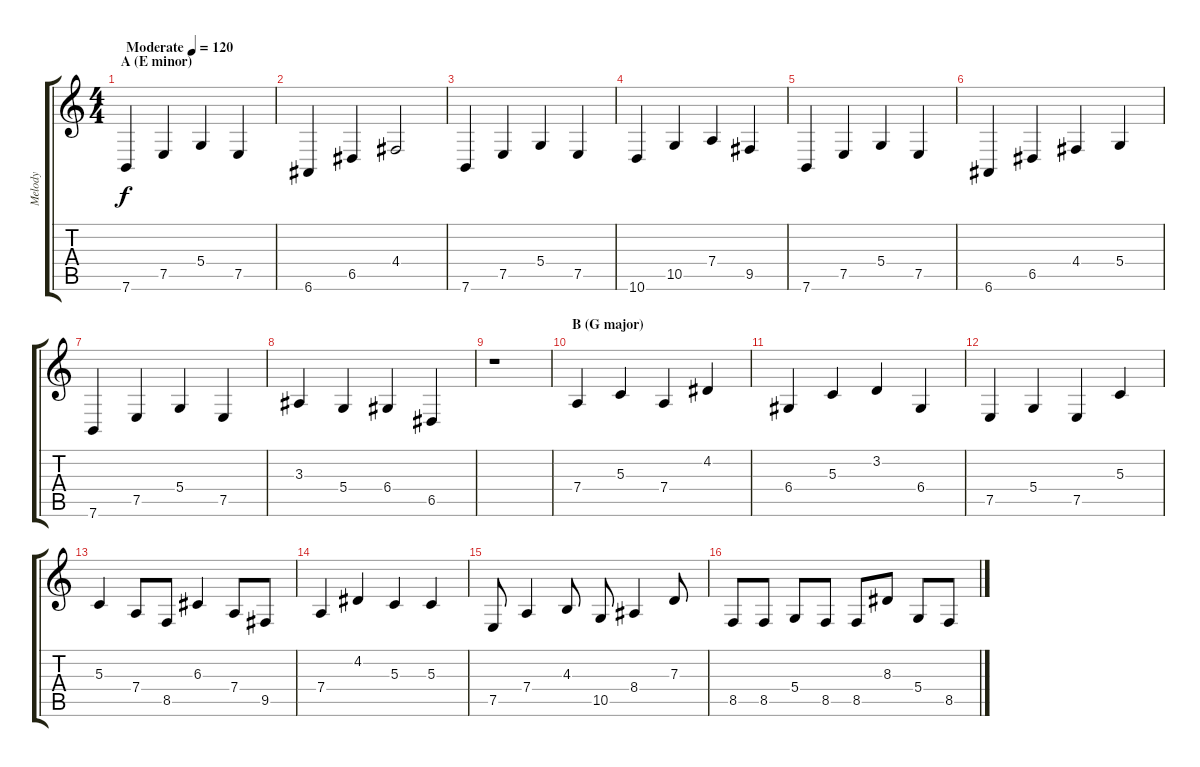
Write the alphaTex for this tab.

\track ("Melody" "Melody") {instrument lead1square}
\staff {score tabs}
\tuning (E4 B3 G3 D3 A2 E2) {hide}
\ts (4 4)
\section ("" "A (E minor)")
\tempo (120 "Moderate")
\clef g2
\ks c
7.6.4{dy f instrument lead1square} 7.5.4 5.4.4 7.5.4 |
6.6.4 6.5.4 4.4.2 |
7.6.4 7.5.4 5.4.4 7.5.4 |
10.6.4 10.5.4 7.4.4 9.5.4 |
7.6.4 7.5.4 5.4.4 7.5.4 |
6.6.4 6.5.4 4.4.4 5.4.4 |
7.6.4 7.5.4 5.4.4 7.5.4 |
3.3.4 5.4.4 6.4.4 6.5.4 |
r.1 |
\section ("" "B (G major)")
7.4.4 5.3.4 7.4.4 4.2.4 |
6.4.4 5.3.4 3.2.4 6.4.4 |
7.5.4 5.4.4 7.5.4 5.3.4 |
5.3.4 7.4.8 8.5.8 6.3.4 7.4.8 9.5.8 |
7.4.4 4.2.4 5.3.4 5.3.4 |
7.5.8 7.4.4 4.3.8 10.5.8 8.4.4 7.3.8 |
8.5.8 8.5.8 5.4.8 8.5.8 8.5.8 8.3.8 5.4.8 8.5.8
